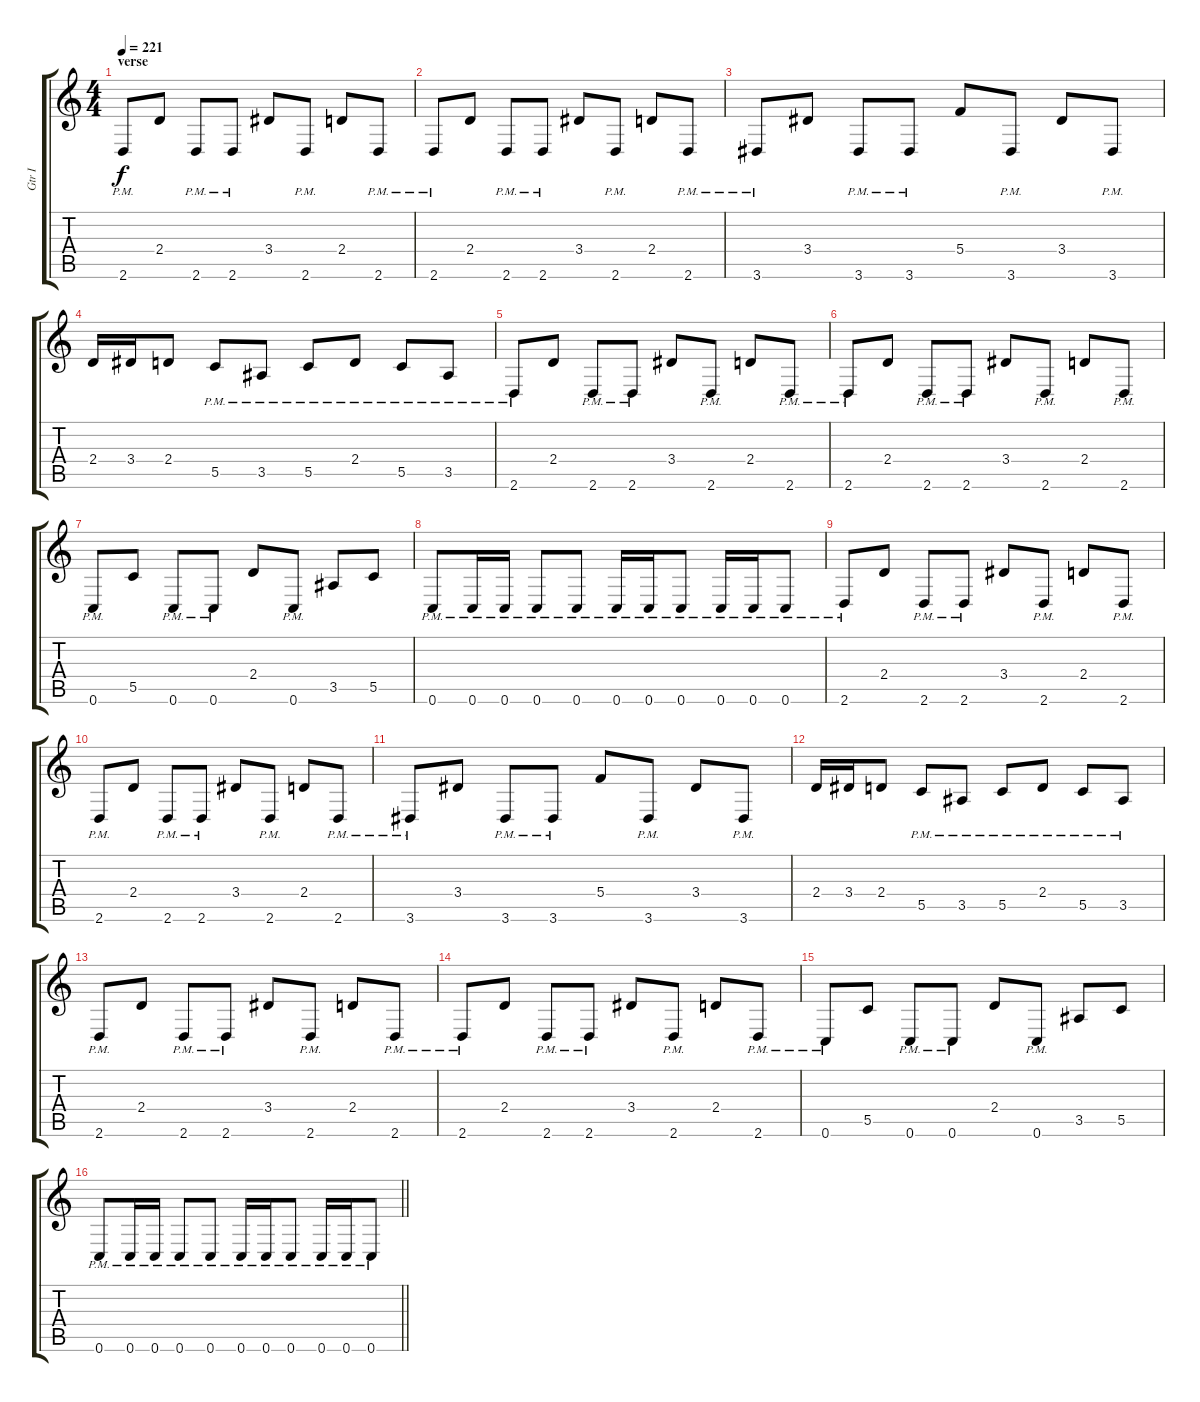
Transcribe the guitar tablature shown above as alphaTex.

\track ("Gtr I" "Gtr I") {instrument distortionguitar}
\staff {score tabs}
\tuning (D4 A3 F3 C3 G2 C2) {hide}
\ts (4 4)
\section ("" "verse")
\tempo 221
\clef g2
\ks c
2.6{pm}.8{dy f} 2.4.8 2.6{pm}.8 2.6{pm}.8 3.4.8 2.6{pm}.8 2.4.8 2.6{pm}.8 |
2.6{pm}.8 2.4.8 2.6{pm}.8 2.6{pm}.8 3.4.8 2.6{pm}.8 2.4.8 2.6{pm}.8 |
3.6{pm}.8 3.4.8 3.6{pm}.8 3.6{pm}.8 5.4.8 3.6{pm}.8 3.4.8 3.6{pm}.8 |
2.4.16 3.4.16 2.4.8 5.5{pm}.8 3.5{pm}.8 5.5{pm}.8 2.4{pm}.8 5.5{pm}.8 3.5{pm}.8 |
2.6{pm}.8 2.4.8 2.6{pm}.8 2.6{pm}.8 3.4.8 2.6{pm}.8 2.4.8 2.6{pm}.8 |
2.6{pm}.8 2.4.8 2.6{pm}.8 2.6{pm}.8 3.4.8 2.6{pm}.8 2.4.8 2.6{pm}.8 |
0.6{pm}.8 5.5.8 0.6{pm}.8 0.6{pm}.8 2.4.8 0.6{pm}.8 3.5.8 5.5.8 |
0.6{pm}.8 0.6{pm}.16 0.6{pm}.16 0.6{pm}.8 0.6{pm}.8 0.6{pm}.16 0.6{pm}.16 0.6{pm}.8 0.6{pm}.16 0.6{pm}.16 0.6{pm}.8 |
2.6{pm}.8 2.4.8 2.6{pm}.8 2.6{pm}.8 3.4.8 2.6{pm}.8 2.4.8 2.6{pm}.8 |
2.6{pm}.8 2.4.8 2.6{pm}.8 2.6{pm}.8 3.4.8 2.6{pm}.8 2.4.8 2.6{pm}.8 |
3.6{pm}.8 3.4.8 3.6{pm}.8 3.6{pm}.8 5.4.8 3.6{pm}.8 3.4.8 3.6{pm}.8 |
2.4.16 3.4.16 2.4.8 5.5{pm}.8 3.5{pm}.8 5.5{pm}.8 2.4{pm}.8 5.5{pm}.8 3.5{pm}.8 |
2.6{pm}.8 2.4.8 2.6{pm}.8 2.6{pm}.8 3.4.8 2.6{pm}.8 2.4.8 2.6{pm}.8 |
2.6{pm}.8 2.4.8 2.6{pm}.8 2.6{pm}.8 3.4.8 2.6{pm}.8 2.4.8 2.6{pm}.8 |
0.6{pm}.8 5.5.8 0.6{pm}.8 0.6{pm}.8 2.4.8 0.6{pm}.8 3.5.8 5.5.8 |
\barLineRight lightlight
0.6{pm}.8 0.6{pm}.16 0.6{pm}.16 0.6{pm}.8 0.6{pm}.8 0.6{pm}.16 0.6{pm}.16 0.6{pm}.8 0.6{pm}.16 0.6{pm}.16 0.6{pm}.8
